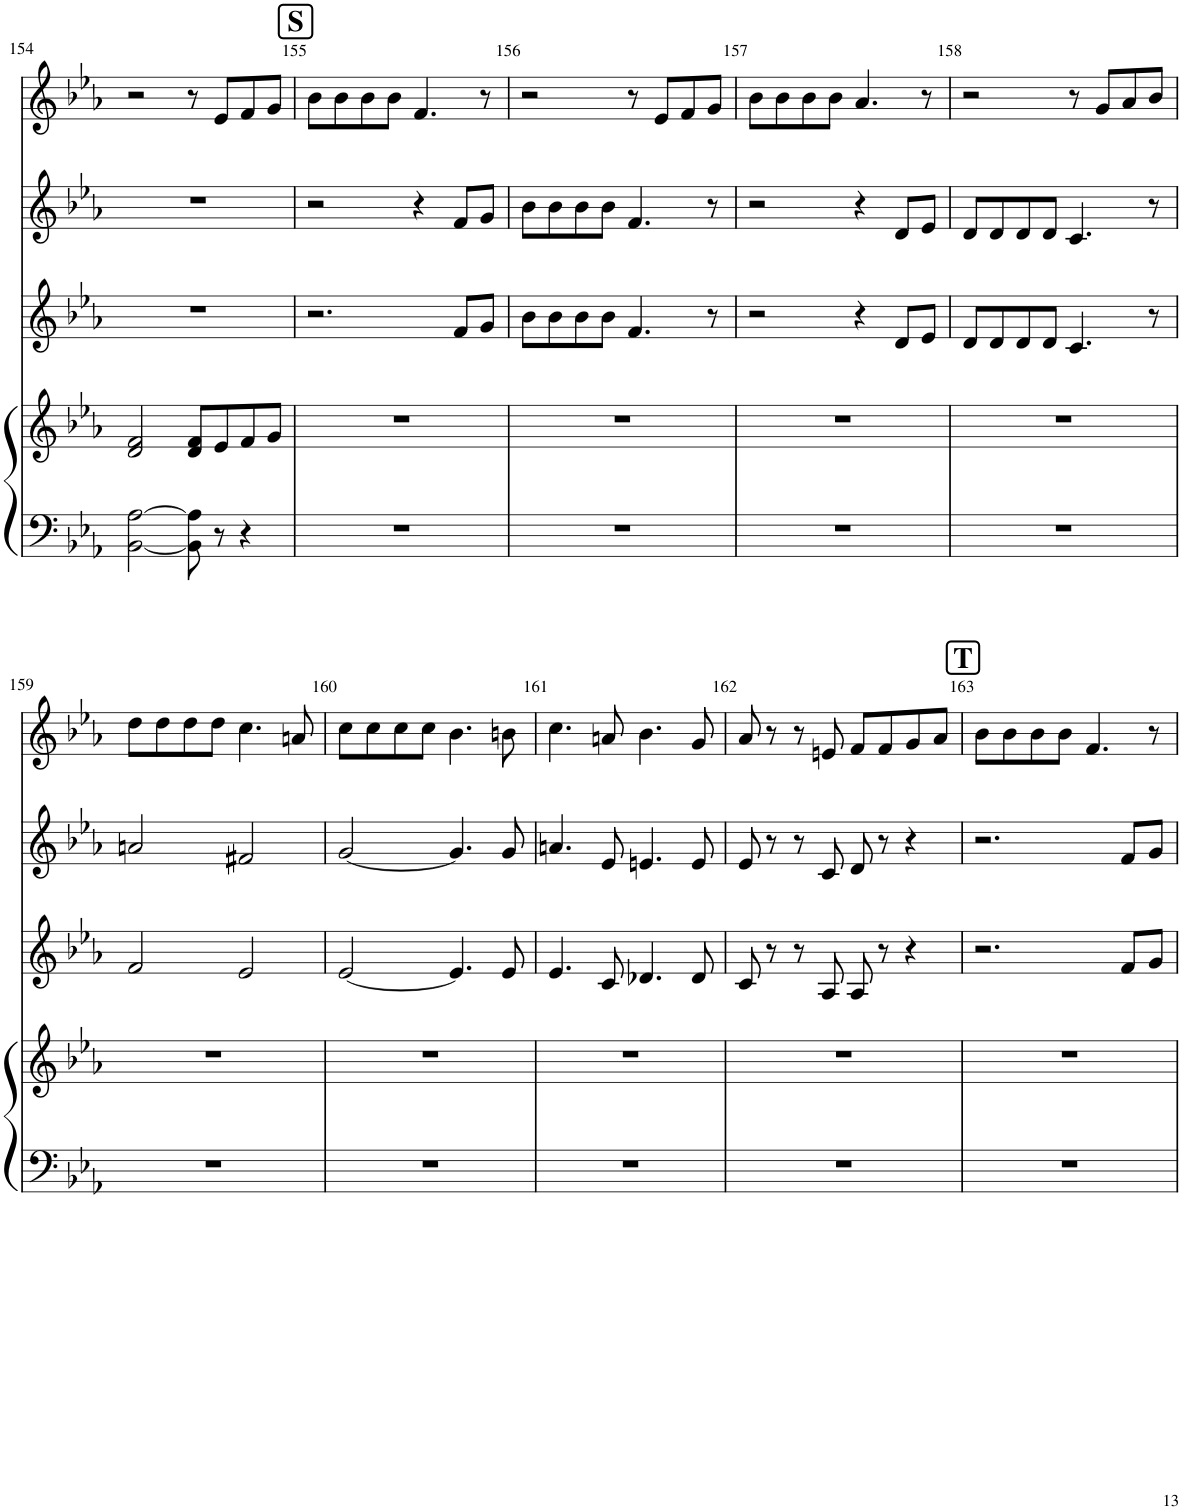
**kern	**kern	**kern	**kern	**kern
*part4	*part4	*part3	*part2	*part1
*staff5	*staff4	*staff3	*staff2	*staff1
*I"Piano	*	*I"Piano	*I"Piano	*I"Piano
*I'Pno	*	*I'Pno	*I'Pno	*I'Pno
!!LO:PB:g=z
*clefF4	*clefG2	*clefG2	*clefG2	*clefG2
*k[b-e-a-]	*k[b-e-a-]	*k[b-e-a-]	*k[b-e-a-]	*k[b-e-a-]
*M4/4	*M4/4	*M4/4	*M4/4	*M4/4
*met(c)	*met(c)	*met(c)	*met(c)	*met(c)
=154	=154	=154	=154	=154
[2BB-\ [2A-\	2d/ 2f/	1r	1r	2r
8BB-\] 8A-\]	8d/ 8f/L	.	.	8r
8r	8e-/	.	.	8e-/L
4r	8f/	.	.	8f/
.	8g/J	.	.	8g/J
!!LO:REH:place=s1:a:B:cj:fs=14:t=S
=155	=155	=155	=155	=155
1r	1r	2.r	2r	8b-\L
.	.	.	.	8b-\
.	.	.	.	8b-\
.	.	.	.	8b-\J
.	.	.	4r	4.f/
.	.	8f/L	8f/L	.
.	.	8g/J	8g/J	8r
=156	=156	=156	=156	=156
1r	1r	8b-\L	8b-\L	2r
.	.	8b-\	8b-\	.
.	.	8b-\	8b-\	.
.	.	8b-\J	8b-\J	.
.	.	4.f/	4.f/	8r
.	.	.	.	8e-/L
.	.	.	.	8f/
.	.	8r	8r	8g/J
=157	=157	=157	=157	=157
1r	1r	2r	2r	8b-\L
.	.	.	.	8b-\
.	.	.	.	8b-\
.	.	.	.	8b-\J
.	.	4r	4r	4.a-/
.	.	8d/L	8d/L	.
.	.	8e-/J	8e-/J	8r
=158	=158	=158	=158	=158
1r	1r	8d/L	8d/L	2r
.	.	8d/	8d/	.
.	.	8d/	8d/	.
.	.	8d/J	8d/J	.
.	.	4.c/	4.c/	8r
.	.	.	.	8g/L
.	.	.	.	8a-/
.	.	8r	8r	8b-/J
!!LO:LB:g=z
=159	=159	=159	=159	=159
1r	1r	2f/	2an/	8dd\L
.	.	.	.	8dd\
.	.	.	.	8dd\
.	.	.	.	8dd\J
.	.	2e-/	2f#X/	4.cc\
.	.	.	.	8an/
=160	=160	=160	=160	=160
1r	1r	[2e-/	[2g/	8cc\L
.	.	.	.	8cc\
.	.	.	.	8cc\
.	.	.	.	8cc\J
.	.	4.e-/]	4.g/]	4.b-\
.	.	8e-/	8g/	8bn\
=161	=161	=161	=161	=161
1r	1r	4.e-/	4.an/	4.cc\
.	.	8c/	8e-/	8an/
.	.	4.d-X/	4.en/	4.b-\
.	.	8d-/	8e/	8g/
=162	=162	=162	=162	=162
1r	1r	8c/	8e-/	8a-/
.	.	8r	8r	8r
.	.	8r	8r	8r
.	.	8A-/	8c/	8en/
.	.	8A-/	8d/	8f/L
.	.	8r	8r	8f/
.	.	4r	4r	8g/
.	.	.	.	8a-/J
!!LO:REH:place=s1:a:B:cj:fs=14:t=T
=163	=163	=163	=163	=163
1r	1r	2.r	2.r	8b-\L
.	.	.	.	8b-\
.	.	.	.	8b-\
.	.	.	.	8b-\J
.	.	.	.	4.f/
.	.	8f/L	8f/L	.
.	.	8g/J	8g/J	8r
=	=	=	=	=
*-	*-	*-	*-	*-
